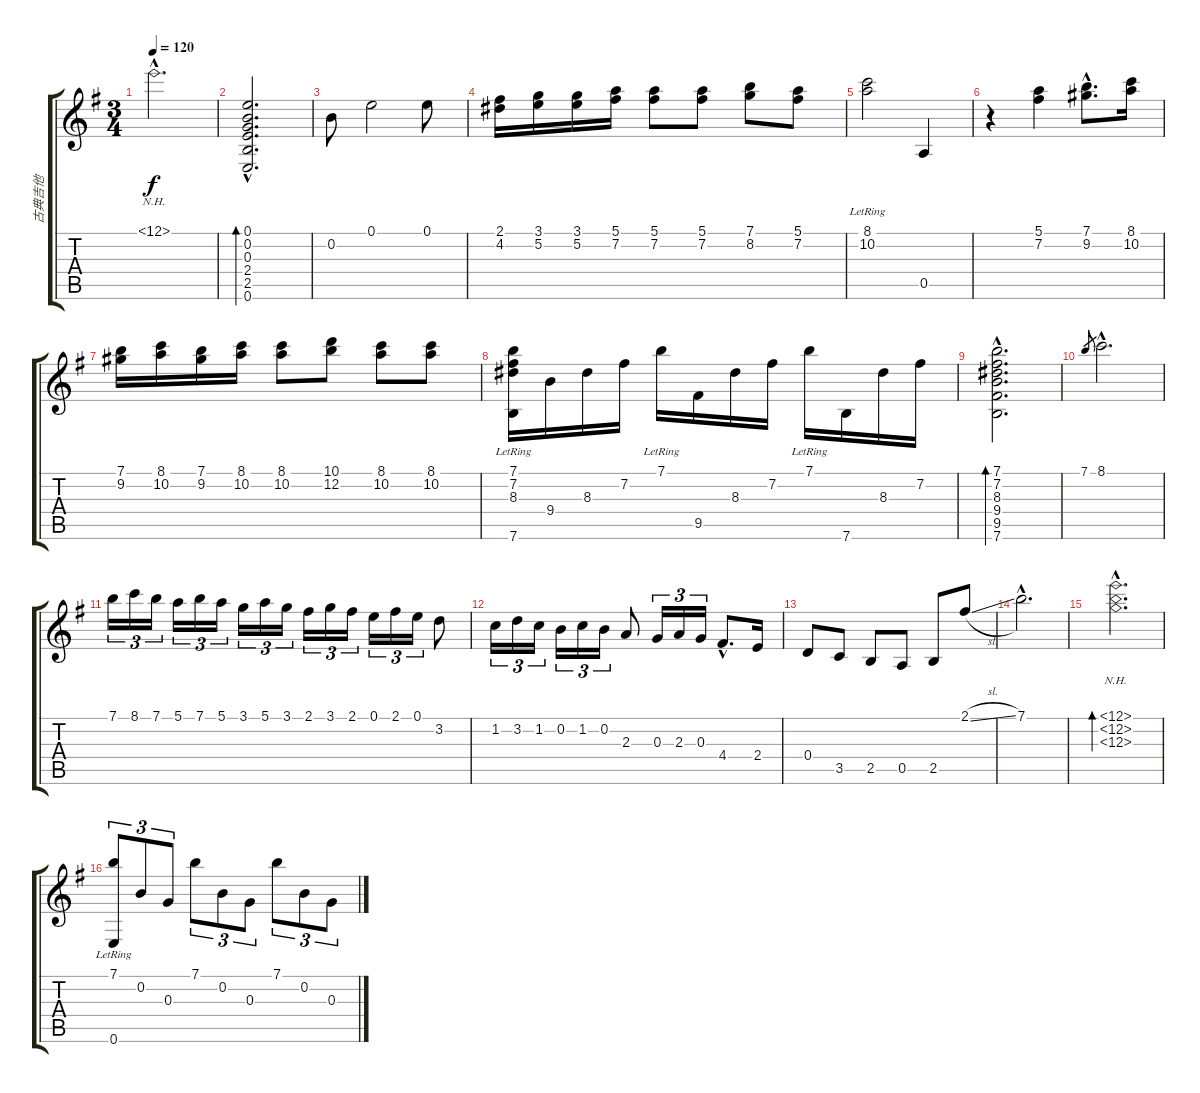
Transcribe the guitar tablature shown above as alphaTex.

\track ("古典吉他" "古典吉他") {instrument acousticguitarnylon}
\staff {score tabs}
\tuning (E4 B3 G3 D3 A2 E2) {hide}
\ts (3 4)
\tempo 120
\clef g2
\ks eminor
12.1{nh hac}.2{d dy f instrument acousticguitarnylon} |
(0.1{hac} 0.2{hac} 0.3{hac} 2.4{hac} 2.5{hac} 0.6{hac}).2{d bd 480} |
0.2.8 0.1.2 0.1.8 |
(2.1 4.2).16 (3.1 5.2).16 (3.1 5.2).16 (5.1 7.2).16 (5.1 7.2).8 (5.1 7.2).8 (7.1 8.2).8 (5.1 7.2).8 |
(8.1{lr} 10.2{lr}).2 0.5.4 |
r.4 (5.1 7.2).4 (7.1{hac} 9.2{hac}).8{d} (8.1 10.2).16 |
(7.1 9.2).16 (8.1 10.2).16 (7.1 9.2).16 (8.1 10.2).16 (8.1 10.2).8 (10.1 12.2).8 (8.1 10.2).8 (8.1 10.2).8 |
(7.1{lr} 7.2{lr} 8.3{lr} 7.6).16 9.4.16 8.3.16 7.2.16 7.1{lr}.16 9.5.16 8.3.16 7.2.16 7.1{lr}.16 7.6.16 8.3.16 7.2.16 |
(7.1{hac} 7.2{hac} 8.3{hac} 9.4{hac} 9.5{hac} 7.6{hac}).2{d bd 480} |
7.1.8{gr} 8.1{hac}.2{d} |
7.1.16{tu (3 2)} 8.1.16{tu (3 2)} 7.1.16{tu (3 2)} 5.1.16{tu (3 2)} 7.1.16{tu (3 2)} 5.1.16{tu (3 2)} 3.1.16{tu (3 2)} 5.1.16{tu (3 2)} 3.1.16{tu (3 2)} 2.1.16{tu (3 2)} 3.1.16{tu (3 2)} 2.1.16{tu (3 2)} 0.1.16{tu (3 2)} 2.1.16{tu (3 2)} 0.1.16{tu (3 2)} 3.2.8 |
1.2.16{tu (3 2)} 3.2.16{tu (3 2)} 1.2.16{tu (3 2)} 0.2.16{tu (3 2)} 1.2.16{tu (3 2)} 0.2.16{tu (3 2)} 2.3.8 0.3.16{tu (3 2)} 2.3.16{tu (3 2)} 0.3.16{tu (3 2)} 4.4{hac}.8{d} 2.4.16 |
0.4.8 3.5.8 2.5.8 0.5.8 2.5.8 2.1{sl}.8 |
7.1{hac}.2{d} |
(12.1{nh hac} 12.2{nh hac} 12.3{nh hac}).2{d bd 240} |
(7.1 0.6{lr}).8{tu (3 2)} 0.2.8{tu (3 2)} 0.3.8{tu (3 2)} 7.1.8{tu (3 2)} 0.2.8{tu (3 2)} 0.3.8{tu (3 2)} 7.1.8{tu (3 2)} 0.2.8{tu (3 2)} 0.3.8{tu (3 2)}
